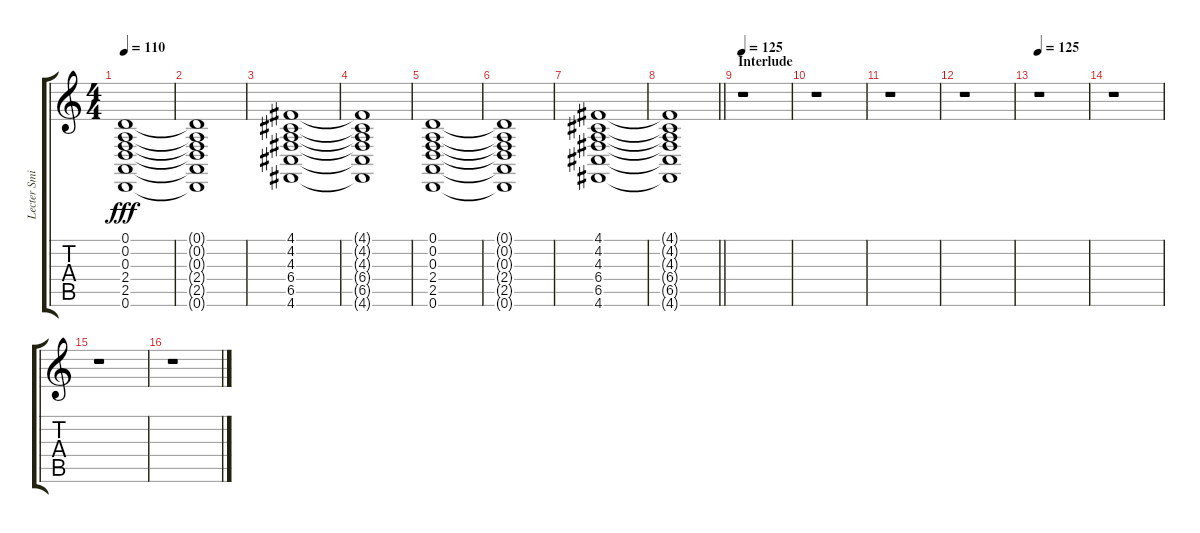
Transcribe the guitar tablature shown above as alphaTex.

\track ("Lecter Smith" "Lecter Smi") {instrument stringensemble2}
\staff {score tabs}
\tuning (D4 A3 F3 C3 G2 D2) {hide}
\ts (4 4)
\tempo 110
\clef g2
\ks c
(0.1 0.2 0.3 2.4 2.5 0.6).1{dy fff volume 11 instrument stringensemble2} |
(0.1{t} 0.2{t} 0.3{t} 2.4{t} 2.5{t} 0.6{t}).1 |
(4.1 4.2 4.3 6.4 6.5 4.6).1 |
(4.1{t} 4.2{t} 4.3{t} 6.4{t} 6.5{t} 4.6{t}).1 |
(0.1 0.2 0.3 2.4 2.5 0.6).1{volume 11 instrument stringensemble2} |
(0.1{t} 0.2{t} 0.3{t} 2.4{t} 2.5{t} 0.6{t}).1 |
(4.1 4.2 4.3 6.4 6.5 4.6).1 |
\barLineRight lightlight
(4.1{t} 4.2{t} 4.3{t} 6.4{t} 6.5{t} 4.6{t}).1 |
\section ("" "Interlude")
\tempo 125
r.1 |
r.1 |
r.1 |
r.1 |
\tempo 125
r.1 |
r.1 |
r.1 |
r.1
